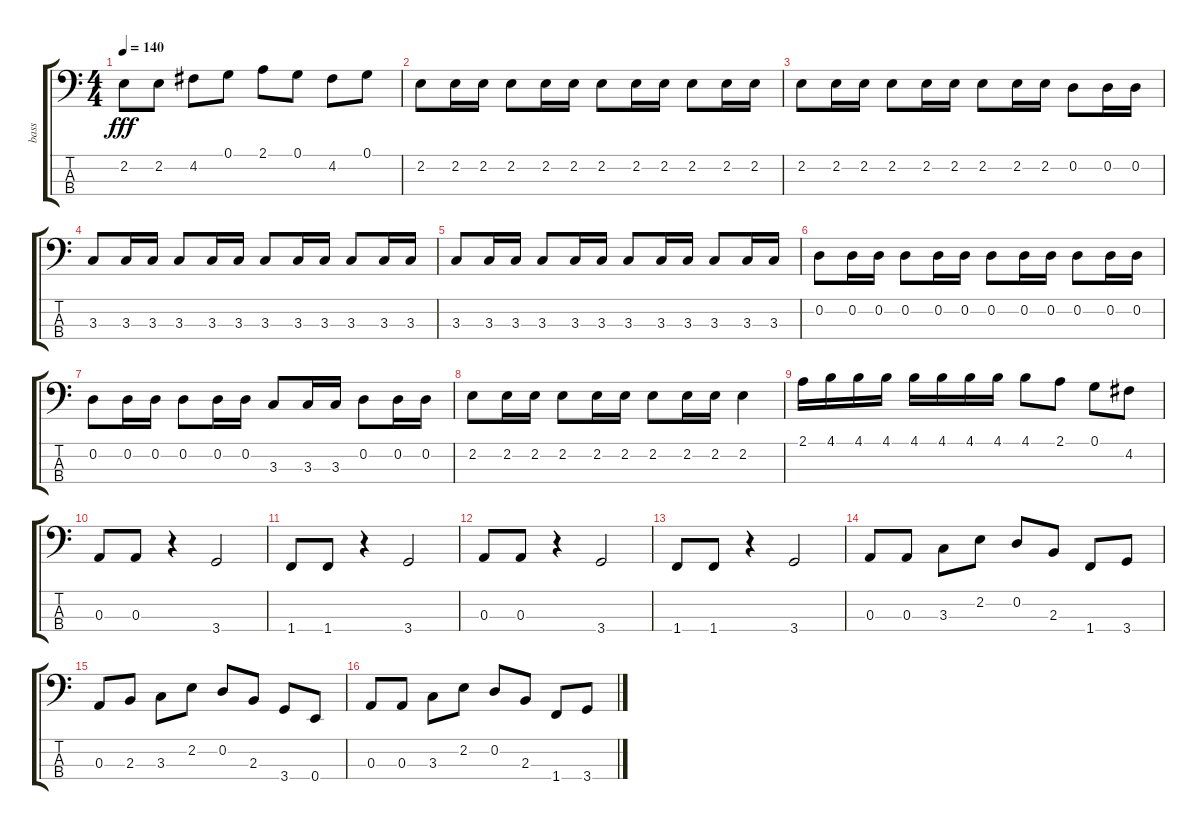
\track ("bass" "bass") {instrument electricbassfinger}
\staff {score tabs}
\tuning (G2 D2 A1 E1) {hide}
\ts (4 4)
\tempo 140
\clef f4
\ks c
2.2.8{dy fff} 2.2.8 4.2.8 0.1.8 2.1.8 0.1.8 4.2.8 0.1.8 |
2.2.8 2.2.16 2.2.16 2.2.8 2.2.16 2.2.16 2.2.8 2.2.16 2.2.16 2.2.8 2.2.16 2.2.16 |
2.2.8 2.2.16 2.2.16 2.2.8 2.2.16 2.2.16 2.2.8 2.2.16 2.2.16 0.2.8 0.2.16 0.2.16 |
3.3.8 3.3.16 3.3.16 3.3.8 3.3.16 3.3.16 3.3.8 3.3.16 3.3.16 3.3.8 3.3.16 3.3.16 |
3.3.8 3.3.16 3.3.16 3.3.8 3.3.16 3.3.16 3.3.8 3.3.16 3.3.16 3.3.8 3.3.16 3.3.16 |
0.2.8 0.2.16 0.2.16 0.2.8 0.2.16 0.2.16 0.2.8 0.2.16 0.2.16 0.2.8 0.2.16 0.2.16 |
0.2.8 0.2.16 0.2.16 0.2.8 0.2.16 0.2.16 3.3.8 3.3.16 3.3.16 0.2.8 0.2.16 0.2.16 |
2.2.8 2.2.16 2.2.16 2.2.8 2.2.16 2.2.16 2.2.8 2.2.16 2.2.16 2.2.4 |
2.1.16 4.1.16 4.1.16 4.1.16 4.1.16 4.1.16 4.1.16 4.1.16 4.1.8 2.1.8 0.1.8 4.2.8 |
0.3.8 0.3.8 r.4 3.4.2 |
1.4.8 1.4.8 r.4 3.4.2 |
0.3.8 0.3.8 r.4 3.4.2 |
1.4.8 1.4.8 r.4 3.4.2 |
0.3.8 0.3.8 3.3.8 2.2.8 0.2.8 2.3.8 1.4.8 3.4.8 |
0.3.8 2.3.8 3.3.8 2.2.8 0.2.8 2.3.8 3.4.8 0.4.8 |
0.3.8 0.3.8 3.3.8 2.2.8 0.2.8 2.3.8 1.4.8 3.4.8
